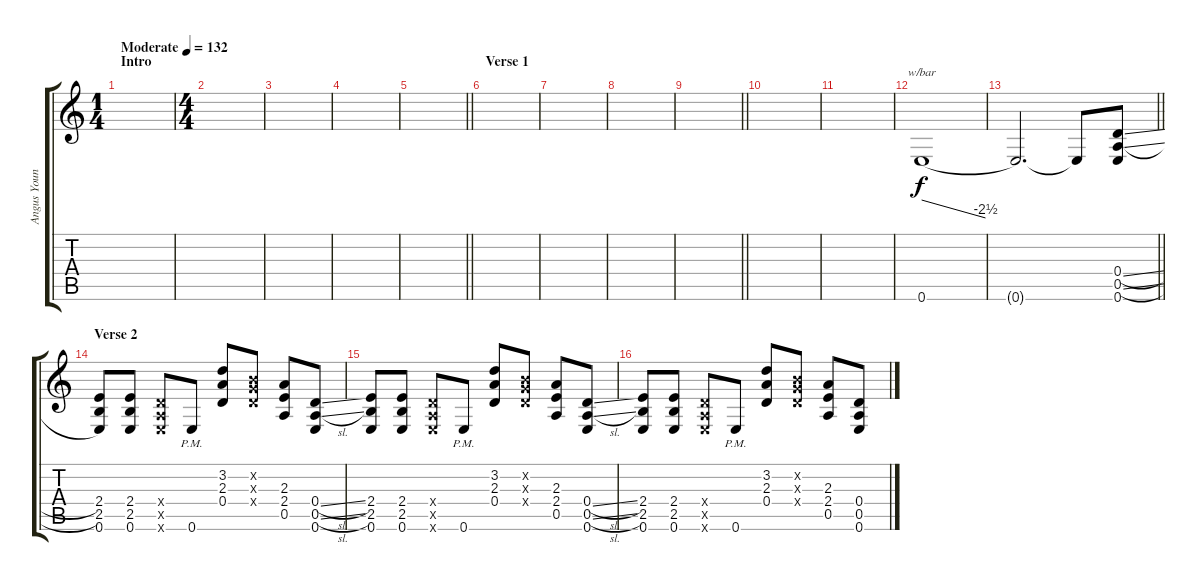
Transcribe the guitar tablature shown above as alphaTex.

\track ("Angus Young" "Angus Youn") {instrument overdrivenguitar}
\staff {score tabs}
\tuning (E4 B3 G3 D3 A2 E2) {hide}
\ts (1 4)
\section ("" "Intro")
\tempo (132 "Moderate")
\clef g2
\ks c
|
\ts (4 4)
|
|
|
\barLineRight lightlight
|
\section ("" "Verse 1")
|
|
|
\barLineRight lightlight
|
|
|
0.6.1{tbe (dive default 0 0 60 -10)} |
\barLineRight lightlight
0.6{t}.2{d} 0.6{t}.8 (0.4{sl} 0.5{sl} 0.6).8 |
\section ("" "Verse 2")
(2.4 2.5 0.6).8 (2.4 2.5 0.6).8 (0.4{x} 0.5{x} 0.6{x}).8 0.6{pm}.8 (3.2 2.3 0.4).8 (0.2{x} 0.3{x} 0.4{x}).8 (2.3 2.4 0.5).8 (0.4{sl} 0.5{sl} 0.6).8 |
(2.4 2.5 0.6).8 (2.4 2.5 0.6).8 (0.4{x} 0.5{x} 0.6{x}).8 0.6{pm}.8 (3.2 2.3 0.4).8 (0.2{x} 0.3{x} 0.4{x}).8 (2.3 2.4 0.5).8 (0.4{sl} 0.5{sl} 0.6).8 |
(2.4 2.5 0.6).8 (2.4 2.5 0.6).8 (0.4{x} 0.5{x} 0.6{x}).8 0.6{pm}.8 (3.2 2.3 0.4).8 (0.2{x} 0.3{x} 0.4{x}).8 (2.3 2.4 0.5).8 (0.4{sl} 0.5{sl} 0.6).8
